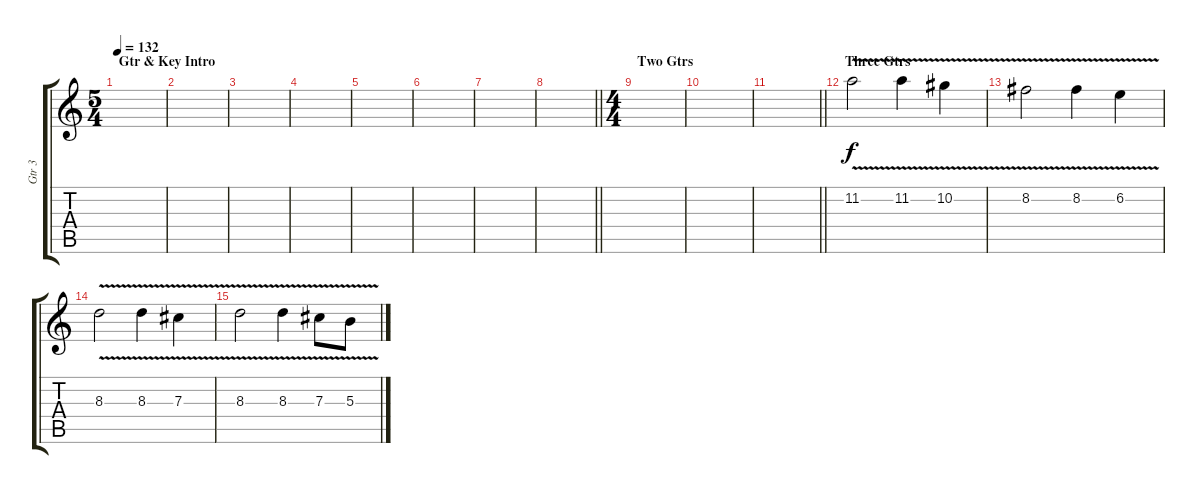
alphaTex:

\track ("Gtr 3" "Gtr 3") {instrument distortionguitar}
\staff {score tabs}
\tuning (Eb4 Bb3 Gb3 Db3 Ab2 Eb2) {hide}
\ts (5 4)
\section ("" "Gtr & Key Intro")
\tempo 132
\clef g2
\ks c
|
|
|
|
|
|
|
\barLineRight lightlight
|
\ts (4 4)
\section ("" "Two Gtrs")
|
|
\barLineRight lightlight
|
\section ("" "Three Gtrs")
11.2{v}.2 11.2{v}.4 10.2{v}.4 |
8.2{v}.2 8.2{v}.4 6.2{v}.4 |
8.3{v}.2 8.3{v}.4 7.3{v}.4 |
8.3{v}.2 8.3{v}.4 7.3{v}.8 5.3{v}.8
